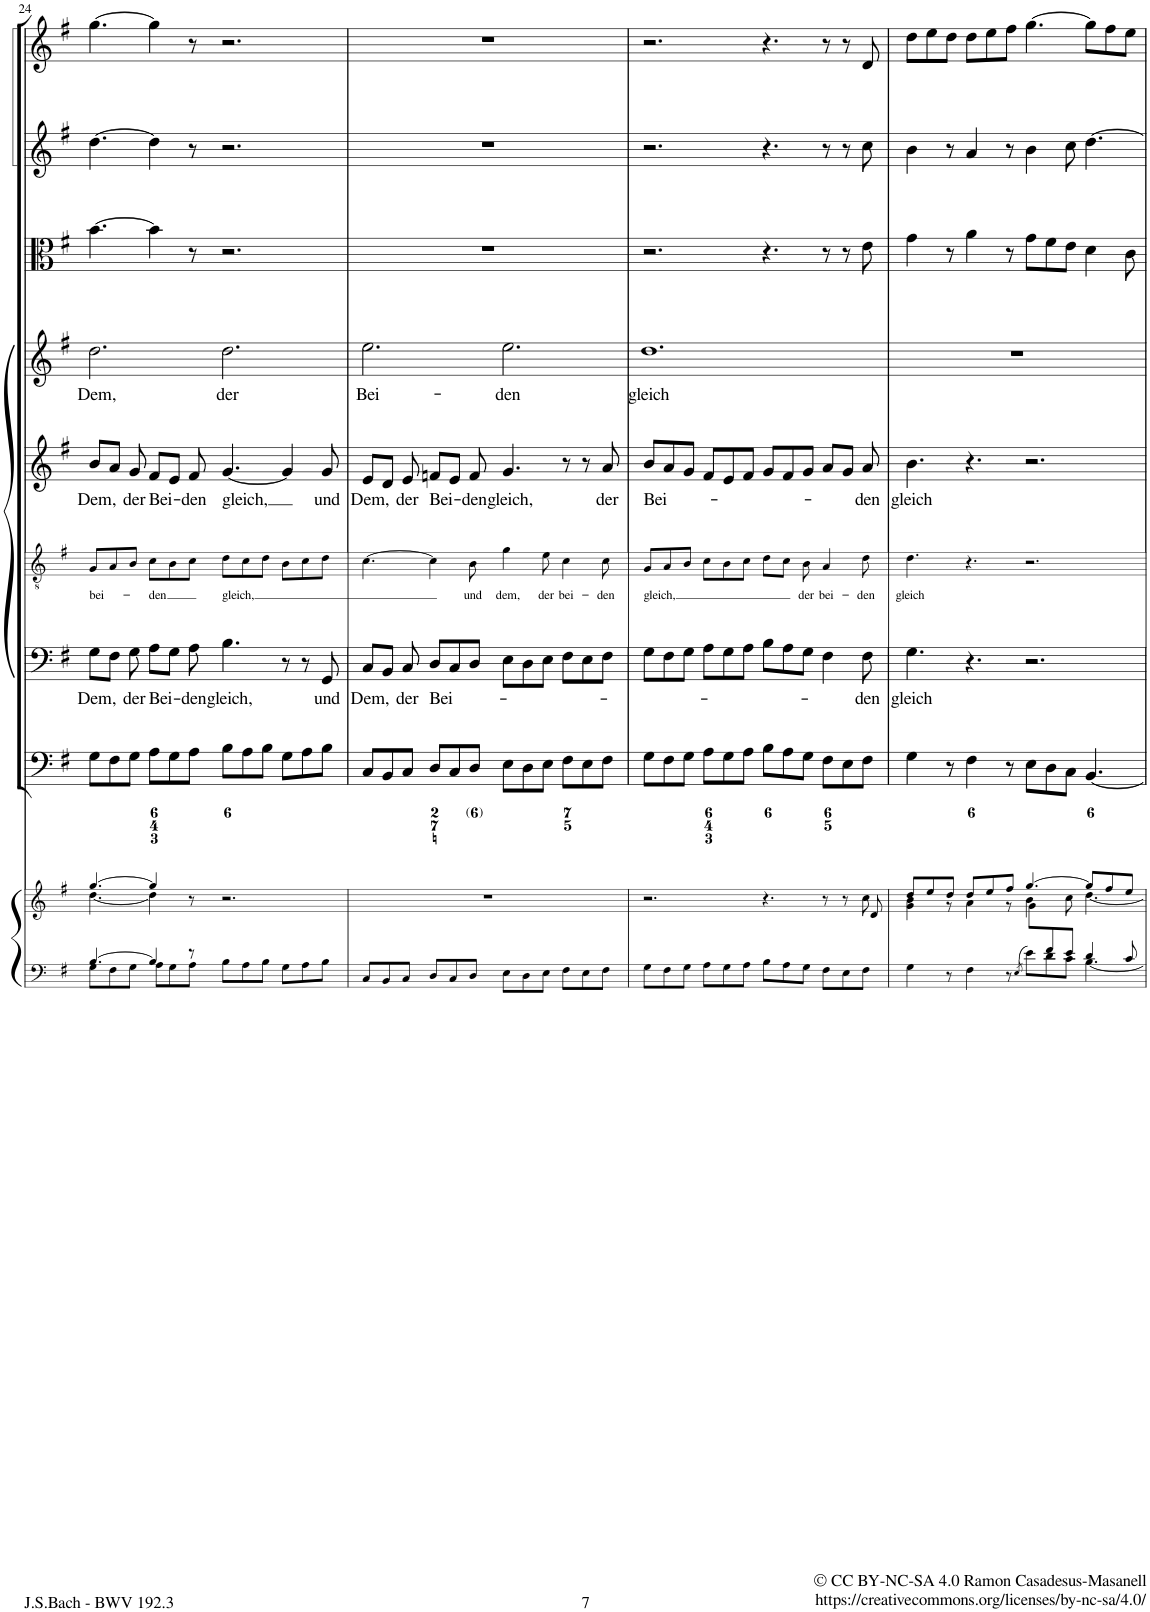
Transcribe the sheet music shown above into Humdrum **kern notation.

**kern	**kern	**kern	**kern	**text	**kern	**text	**kern	**text	**kern	**text	**kern	**kern	**kern
*part9	*part9	*part8	*part7	*part7	*part6	*part6	*part5	*part5	*part4	*part4	*part3	*part2	*part1
*staff10	*staff9	*staff8	*staff7	*staff7	*staff6	*staff6	*staff5	*staff5	*staff4	*staff4	*staff3	*staff2	*staff1
*I"Piano reduction	*	*I"Continuo	*I"Basso	*	*I"Tenor	*	*I"Alto	*	*I"Soprano	*	*I"Viola	*I"Flauto traverso II. Oboe II. Violino II.	*I"Flauto traverso I. Oboe I. Violino I.
*I'Pno	*	*	*	*	*	*	*	*	*	*	*I'Vla	*I'Vln	*I'Vln
!!LO:PB:g=z
*clefF4	*clefG2	*clefF4	*clefF4	*	*clefGv2	*	*clefG2	*	*clefG2	*	*clefC3	*clefG2	*clefG2
*k[f#]	*k[f#]	*k[f#]	*k[f#]	*	*k[f#]	*	*k[f#]	*	*k[f#]	*	*k[f#]	*k[f#]	*k[f#]
*M12/8	*M12/8	*M12/8	*M12/8	*	*M12/8	*	*M12/8	*	*M12/8	*	*M12/8	*M12/8	*M12/8
=24	=24	=24	=24	=24	=24	=24	=24	=24	=24	=24	=24	=24	=24
*^	*^	*	*	*	*	*	*	*	*	*	*	*	*
!	!	!	!	!	!	!LO:LY:b	!	!LO:LY:b	!	!LO:LY:b	!	!LO:LY:b	!	!	!
[4.B/	8G\L	[4.gg/	[4.dd\	8G\L	8G\L	Dem,	8G/L	bei-	8b/L	Dem,	2.dd\	Dem,	[4.b\	[4.dd\	[4.gg\
.	8F#\	.	.	8F#\	8F#\J	.	8A/	.	8a/J	.	.	.	.	.	.
!	!	!	!	!	!	!LO:LY:b	!	!	!	!LO:LY:b	!	!	!	!	!
.	8G\J	.	.	8G\J	8G\	der	8B/J	.	8g/	der	.	.	.	.	.
!	!	!	!	!	!	!LO:LY:b	!	!LO:LY:b	!	!LO:LY:b	!	!	!	!	!
4B/]	8A\L	4gg/]	4dd\]	8A\L	8A\L	Bei-	8c\L	-den	8f#/L	Bei-	.	.	4b\]	4dd\]	4gg\]
.	8G\	.	.	8G\	8G\J	.	8B\	.	8e/J	.	.	.	.	.	.
!	!	!	!	!	!	!LO:LY:b	!	!	!	!LO:LY:b	!	!	!	!	!
8r	8A\J	8r	8ryy	8A\J	8A\	-den	8c\J	.	8f#/	-den	.	.	8r	8r	8r
!	!	!	!	!	!	!LO:LY:b	!	!LO:LY:b	!	!LO:LY:b	!	!LO:LY:b	!	!	!
2.ryy	8B\L	2.r	2.ryy	8B\L	4.B\	gleich,	8d\L	gleich,	[4.g/	gleich,	2.dd\	der	2.r	2.r	2.r
.	8A\	.	.	8A\	.	.	8c\	.	.	.	.	.	.	.	.
.	8B\J	.	.	8B\J	.	.	8d\J	.	.	.	.	.	.	.	.
.	8G\L	.	.	8G\L	8r	.	8B\L	.	4g/]	.	.	.	.	.	.
.	8A\	.	.	8A\	8r	.	8c\	.	.	.	.	.	.	.	.
!	!	!	!	!	!	!LO:LY:b	!	!	!	!LO:LY:b	!	!	!	!	!
.	8B\J	.	.	8B\J	8GG/	und	8d\J	.	8g/	und	.	.	.	.	.
*	*	*v	*v	*	*	*	*	*	*	*	*	*	*	*	*
=25	=25	=25	=25	=25	=25	=25	=25	=25	=25	=25	=25	=25	=25	=25
!	!	!	!	!	!LO:LY:b	!	!	!	!LO:LY:b	!	!LO:LY:b	!	!	!
*v	*v	*	*	*	*	*	*	*	*	*	*	*	*	*
8C/L	1.r	8C/L	8C/L	Dem,	[4.c\	.	8e/L	Dem,	2.ee\	Bei-	1.r	1.r	1.r
8BB/	.	8BB/	8BB/J	.	.	.	8d/J	.	.	.	.	.	.
!	!	!	!	!LO:LY:b	!	!	!	!LO:LY:b	!	!	!	!	!
8C/J	.	8C/J	8C/	der	.	.	8e/	der	.	.	.	.	.
!	!	!	!	!LO:LY:b	!	!	!	!LO:LY:b	!	!	!	!	!
8D/L	.	8D/L	8D/L	Bei-	4c\]	.	8fn/L	Bei-	.	.	.	.	.
8C/	.	8C/	8C/	.	.	.	8e/J	.	.	.	.	.	.
!	!	!	!	!	!	!LO:LY:b	!	!LO:LY:b	!	!	!	!	!
8D/J	.	8D/J	8D/J	.	8B\	und	8f/	-den	.	.	.	.	.
!	!	!	!	!	!	!LO:LY:b	!	!LO:LY:b	!	!LO:LY:b	!	!	!
8E\L	.	8E\L	8E\L	.	4g\	dem,	4.g/	gleich,	2.ee\	-den	.	.	.
8D\	.	8D\	8D\	.	.	.	.	.	.	.	.	.	.
!	!	!	!	!	!	!LO:LY:b	!	!	!	!	!	!	!
8E\J	.	8E\J	8E\J	.	8e\	der	.	.	.	.	.	.	.
!	!	!	!	!	!	!LO:LY:b	!	!	!	!	!	!	!
8F#\L	.	8F#\L	8F#\L	.	4c\	bei-	8r	.	.	.	.	.	.
8E\	.	8E\	8E\	.	.	.	8r	.	.	.	.	.	.
!	!	!	!	!	!	!LO:LY:b	!	!LO:LY:b	!	!	!	!	!
8F#\J	.	8F#\J	8F#\J	.	8c\	-den	8a/	der	.	.	.	.	.
=26	=26	=26	=26	=26	=26	=26	=26	=26	=26	=26	=26	=26	=26
*	*^	*	*	*	*	*	*	*	*	*	*	*	*
!	!	!	!	!	!	!	!LO:LY:b	!	!LO:LY:b	!	!LO:LY:b	!	!	!
8G\L	2.r	2.ryy	8G\L	8G\L	.	8G/L	gleich,	8b/L	Bei-	1.dd	gleich	2.r	2.r	2.r
8F#\	.	.	8F#\	8F#\	.	8A/	.	8a/	.	.	.	.	.	.
8G\J	.	.	8G\J	8G\J	.	8B/J	.	8g/J	.	.	.	.	.	.
8A\L	.	.	8A\L	8A\L	.	8c\L	.	8f#/L	.	.	.	.	.	.
8G\	.	.	8G\	8G\	.	8B\	.	8e/	.	.	.	.	.	.
8A\J	.	.	8A\J	8A\J	.	8c\J	.	8f#/J	.	.	.	.	.	.
8B\L	4.r	4.ryy	8B\L	8B\L	.	8d\L	.	8g/L	.	.	.	4.r	4.r	4.r
8A\	.	.	8A\	8A\	.	8c\J	.	8f#/	.	.	.	.	.	.
!	!	!	!	!	!	!	!LO:LY:b	!	!	!	!	!	!	!
8G\J	.	.	8G\J	8G\J	.	8B\	der	8g/J	.	.	.	.	.	.
!	!	!	!	!	!	!	!LO:LY:b	!	!	!	!	!	!	!
8F#\L	8r	8ryy	8F#\L	4F#\	.	4A/	bei-	8a/L	.	.	.	8r	8r	8r
8E\	8r	8ryy	8E\	.	.	.	.	8g/J	.	.	.	8r	8r	8r
!	!	!	!	!	!LO:LY:b	!	!LO:LY:b	!	!LO:LY:b	!	!	!	!	!
8F#\J	8d/	8cc\	8F#\J	8F#\	-den	8d\	-den	8a/	-den	.	.	8e\	8cc\	8d/
=27	=27	=27	=27	=27	=27	=27	=27	=27	=27	=27	=27	=27	=27	=27
*^	*	*^	*	*	*	*	*	*	*	*	*	*	*	*
!	!	!	!	!	!	!	!LO:LY:b	!	!LO:LY:b	!	!LO:LY:b	!	!	!	!	!
4ryy	4G\	8dd/L	4g\ 4b\	2.ryy	4G\	4.G\	gleich	4.d\	gleich	4.b\	gleich	1.r	.	4g\	4b\	8dd\L
.	.	8ee/	.	.	.	.	.	.	.	.	.	.	.	.	.	8ee\
8r	8ryy	8dd/J	8r	.	8r	.	.	.	.	.	.	.	.	8r	8r	8dd\J
4ryy	4F#\	8dd/L	4a\	.	4F#\	4.r	.	4.r	.	4.r	.	.	.	4a\	4a/	8dd\L
.	.	8ee/	.	.	.	.	.	.	.	.	.	.	.	.	.	8ee\
8r	8ryy	8ff#/J	8r	.	8r	.	.	.	.	.	.	.	.	8r	8r	8ff#\J
.	8qE/	.	.	.	.	.	.	.	.	.	.	.	.	.	.	.
8ryy	8e\L	[4.gg/	4b\	8g\L	8E\L	2.r	.	2.r	.	2.r	.	.	.	8g\L	4b\	[4.gg\
8f#/	8d\	.	.	2ryy	8D\	.	.	.	.	.	.	.	.	8f#\	.	.
8e/J	8c\J	.	8cc\	.	8C\J	.	.	.	.	.	.	.	.	8e\J	8cc\	.
4d/	[4.B\	8gg/L]	[4.dd\	.	[4.BB/	.	.	.	.	.	.	.	.	4d\	[4.dd\	8gg\L]
.	.	8ff#/	.	.	.	.	.	.	.	.	.	.	.	.	.	8ff#\
8c/	.	8ee/J	.	8ryy	.	.	.	.	.	.	.	.	.	8c\	.	8ee\J
*v	*v	*	*	*	*	*	*	*	*	*	*	*	*	*	*	*
*	*v	*v	*v	*	*	*	*	*	*	*	*	*	*	*	*
=	=	=	=	=	=	=	=	=	=	=	=	=	=
*-	*-	*-	*-	*-	*-	*-	*-	*-	*-	*-	*-	*-	*-
